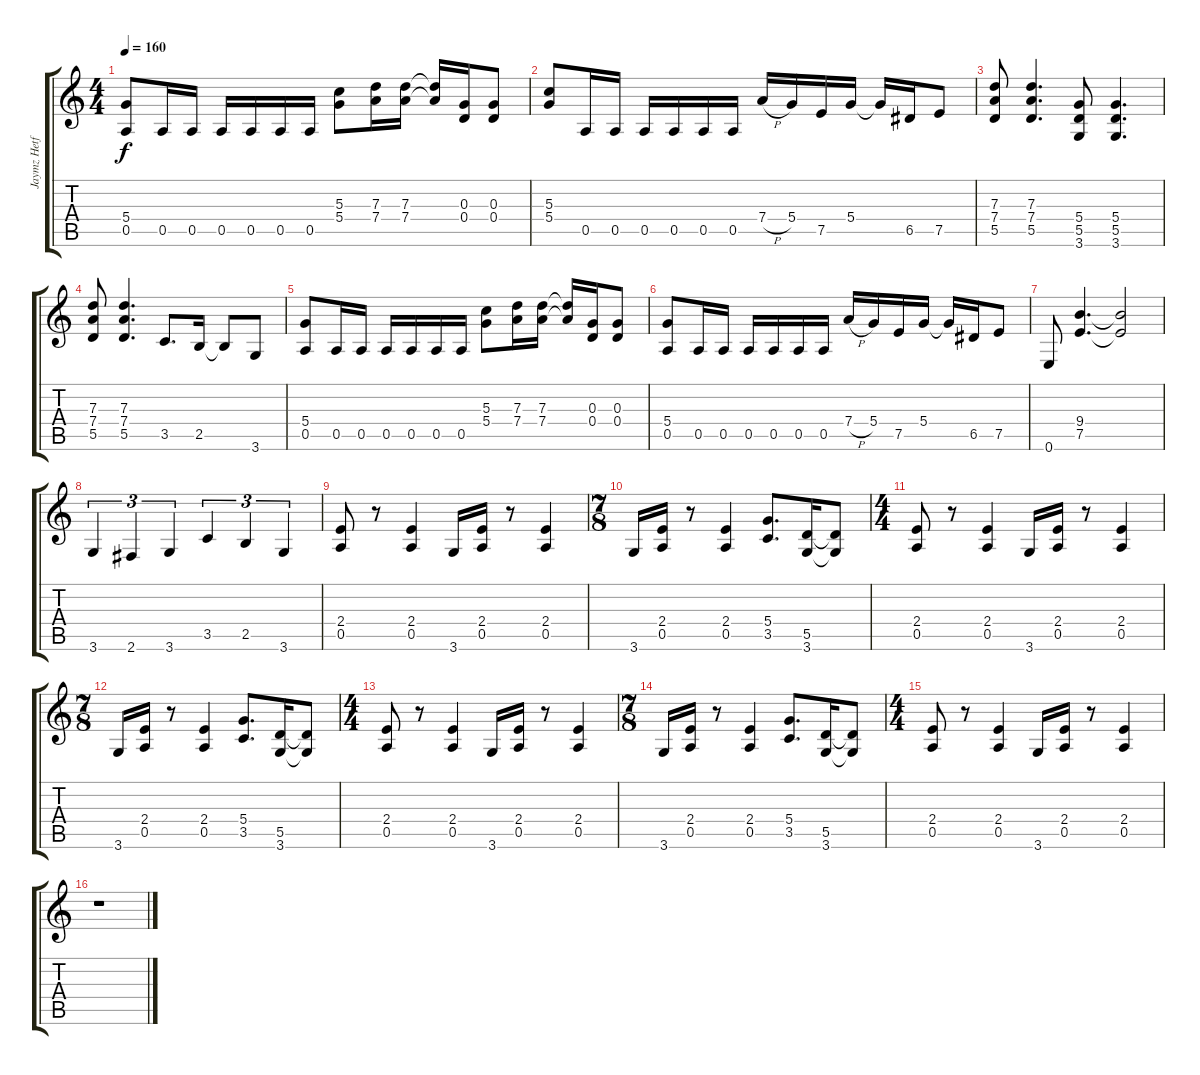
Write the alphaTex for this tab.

\track ("Jaymz Hetfield" "Jaymz Hetf") {instrument distortionguitar}
\staff {score tabs}
\tuning (E4 B3 G3 D3 A2 E2) {hide}
\ts (4 4)
\tempo 160
\clef g2
\ks c
(5.4 0.5).8{dy f} 0.5.16 0.5.16 0.5.16 0.5.16 0.5.16 0.5.16 (5.3 5.4).8 (7.3 7.4).16 (7.3 7.4).16 (7.3{t} 7.4{t}).16 (0.3 0.4).16 (0.3 0.4).8 |
(5.3 5.4).8 0.5.16 0.5.16 0.5.16 0.5.16 0.5.16 0.5.16 7.4{h}.16 5.4.16 7.5.16 5.4.16 5.4{t}.16 6.5.16 7.5.8 |
(7.3 7.4 5.5).8 (7.3 7.4 5.5).4{d} (5.4 5.5 3.6).8 (5.4 5.5 3.6).4{d} |
(7.3 7.4 5.5).8 (7.3 7.4 5.5).4{d} 3.5.8{d} 2.5.16 2.5{t}.8 3.6.8 |
(5.4 0.5).8 0.5.16 0.5.16 0.5.16 0.5.16 0.5.16 0.5.16 (5.3 5.4).8 (7.3 7.4).16 (7.3 7.4).16 (7.3{t} 7.4{t}).16 (0.3 0.4).16 (0.3 0.4).8 |
(5.4 0.5).8 0.5.16 0.5.16 0.5.16 0.5.16 0.5.16 0.5.16 7.4{h}.16 5.4.16 7.5.16 5.4.16 5.4{t}.16 6.5.16 7.5.8 |
0.6.8 (9.4 7.5).4{d} (9.4{t} 7.5{t}).2 |
3.6.4{tu (3 2)} 2.6.4{tu (3 2)} 3.6.4{tu (3 2)} 3.5.4{tu (3 2)} 2.5.4{tu (3 2)} 3.6.4{tu (3 2)} |
(2.4 0.5).8 r.8 (2.4 0.5).4 3.6.16 (2.4 0.5).16 r.8 (2.4 0.5).4 |
\ts (7 8)
3.6.16 (2.4 0.5).16 r.8 (2.4 0.5).4 (5.4 3.5).8{d} (5.5 3.6).16 (5.5{t} 3.6{t}).8 |
\ts (4 4)
(2.4 0.5).8 r.8 (2.4 0.5).4 3.6.16 (2.4 0.5).16 r.8 (2.4 0.5).4 |
\ts (7 8)
3.6.16 (2.4 0.5).16 r.8 (2.4 0.5).4 (5.4 3.5).8{d} (5.5 3.6).16 (5.5{t} 3.6{t}).8 |
\ts (4 4)
(2.4 0.5).8 r.8 (2.4 0.5).4 3.6.16 (2.4 0.5).16 r.8 (2.4 0.5).4 |
\ts (7 8)
3.6.16 (2.4 0.5).16 r.8 (2.4 0.5).4 (5.4 3.5).8{d} (5.5 3.6).16 (5.5{t} 3.6{t}).8 |
\ts (4 4)
(2.4 0.5).8 r.8 (2.4 0.5).4 3.6.16 (2.4 0.5).16 r.8 (2.4 0.5).4 |
r.1
